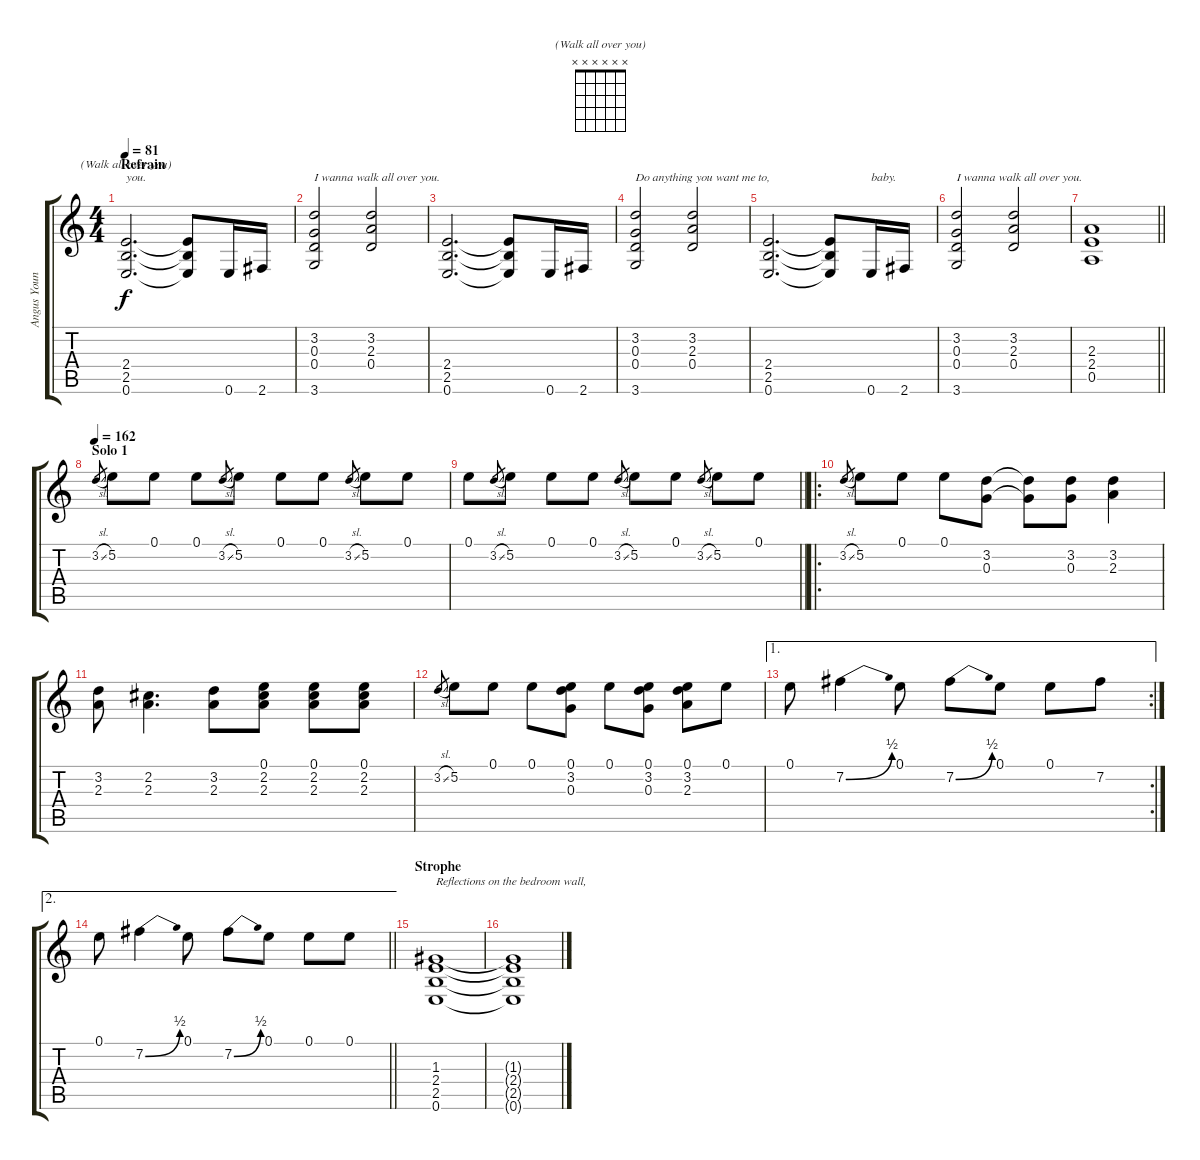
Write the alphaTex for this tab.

\track ("Angus Young" "Angus Youn") {instrument overdrivenguitar}
\staff {score tabs}
\tuning (E4 B3 G3 D3 A2 E2) {hide}
\chord ("(Walk all over you)" x x x x x x)
\ts (4 4)
\section ("" "Refrain")
\tempo 81
\clef g2
\ks c
(2.4 2.5 0.6).2{d ch "(Walk all over you)" txt "you." dy f} (2.4{t} 2.5{t} 0.6{t}).8 0.6.16 2.6.16 |
(3.2 0.3 0.4 3.6).2{txt "I wanna walk all over you."} (3.2 2.3 0.4).2 |
(2.4 2.5 0.6).2{d} (2.4{t} 2.5{t} 0.6{t}).8 0.6.16 2.6.16 |
(3.2 0.3 0.4 3.6).2{txt "Do anything you want me to,"} (3.2 2.3 0.4).2 |
(2.4 2.5 0.6).2{d} (2.4{t} 2.5{t} 0.6{t}).8 0.6.16{txt "baby."} 2.6.16 |
(3.2 0.3 0.4 3.6).2{txt "I wanna walk all over you."} (3.2 2.3 0.4).2 |
\barLineRight lightlight
(2.3 2.4 0.5).1 |
\section ("" "Solo 1")
\tempo 162
3.2{sl}.8{gr} 5.2.8 0.1.8 0.1.8 3.2{sl}.8{gr} 5.2.8 0.1.8 0.1.8 3.2{sl}.8{gr} 5.2.8 0.1.8 |
\barLineRight lightlight
0.1.8 3.2{sl}.8{gr} 5.2.8 0.1.8 0.1.8 3.2{sl}.8{gr} 5.2.8 0.1.8 3.2{sl}.8{gr} 5.2.8 0.1.8 |
\ro
3.2{sl}.8{gr} 5.2.8 0.1.8 0.1.8 (3.2 0.3).8 (3.2{t} 0.3{t}).8 (3.2 0.3).8 (3.2 2.3).4 |
(3.2 2.3).8 (2.2 2.3).4{d} (3.2 2.3).8 (0.1 2.2 2.3).8 (0.1 2.2 2.3).8 (0.1 2.2 2.3).8 |
3.2{sl}.8{gr} 5.2.8 0.1.8 0.1.8 (0.1 3.2 0.3).8 0.1.8 (0.1 3.2 0.3).8 (0.1 3.2 2.3).8 0.1.8 |
\ae 1
\rc 2
0.1.8 7.2{be (bend 0 0 60 2)}.4 0.1.8 7.2{be (bend 0 0 60 2)}.8 0.1.8 0.1.8 7.2.8 |
\ae 2
\barLineRight lightlight
0.1.8 7.2{be (bend 0 0 60 2)}.4 0.1.8 7.2{be (bend 0 0 60 2)}.8 0.1.8 0.1.8 0.1.8 |
\section ("" "Strophe")
(1.3 2.4 2.5 0.6).1{txt "Reflections on the bedroom wall,"} |
(1.3{t} 2.4{t} 2.5{t} 0.6{t}).1
